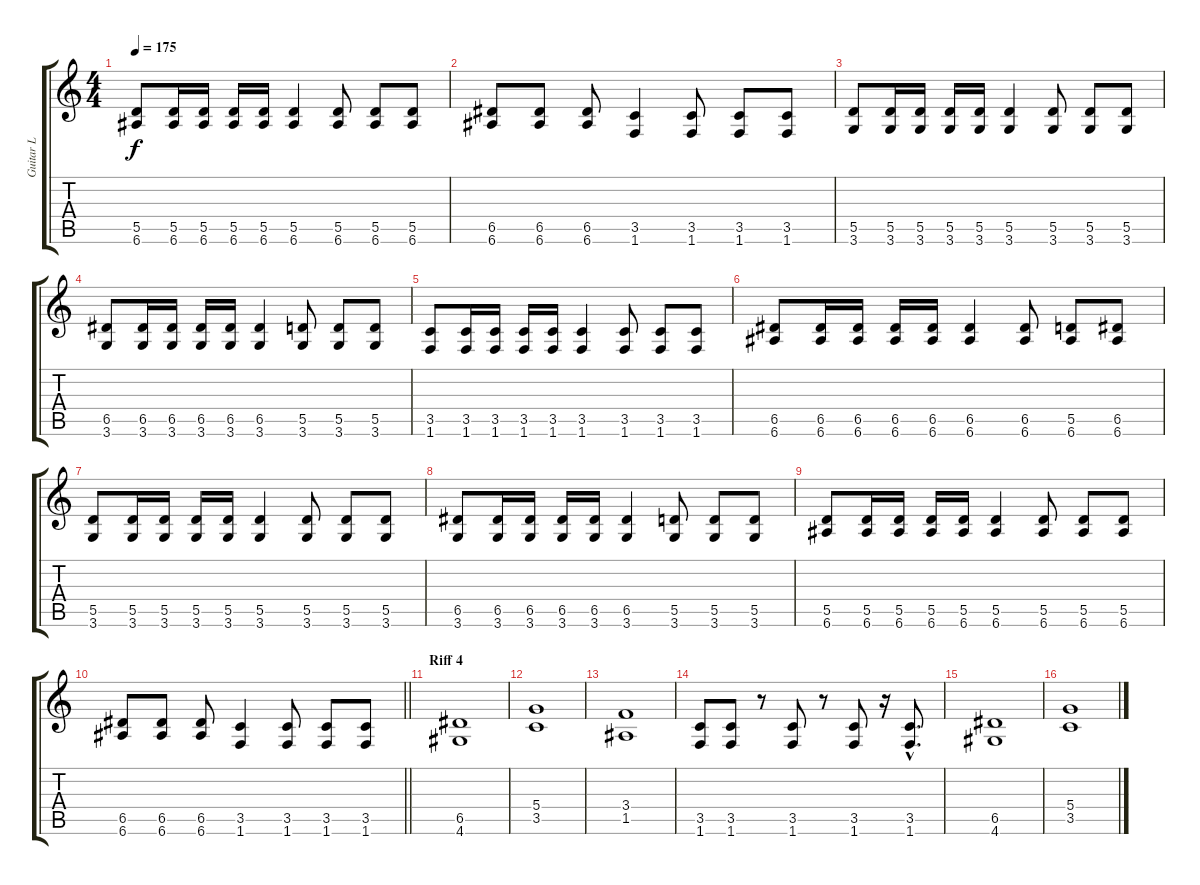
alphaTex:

\track ("Guitar L" "Guitar L") {instrument distortionguitar}
\staff {score tabs}
\tuning (E4 B3 G3 D3 A2 E2) {hide}
\ts (4 4)
\tempo 175
\clef g2
\ks c
(5.5 6.6).8{dy f} (5.5 6.6).16 (5.5 6.6).16 (5.5 6.6).16 (5.5 6.6).16 (5.5 6.6).4 (5.5 6.6).8 (5.5 6.6).8 (5.5 6.6).8 |
(6.5 6.6).8 (6.5 6.6).8 (6.5 6.6).8 (3.5 1.6).4 (3.5 1.6).8 (3.5 1.6).8 (3.5 1.6).8 |
(5.5 3.6).8 (5.5 3.6).16 (5.5 3.6).16 (5.5 3.6).16 (5.5 3.6).16 (5.5 3.6).4 (5.5 3.6).8 (5.5 3.6).8 (5.5 3.6).8 |
(6.5 3.6).8 (6.5 3.6).16 (6.5 3.6).16 (6.5 3.6).16 (6.5 3.6).16 (6.5 3.6).4 (5.5 3.6).8 (5.5 3.6).8 (5.5 3.6).8 |
(3.5 1.6).8 (3.5 1.6).16 (3.5 1.6).16 (3.5 1.6).16 (3.5 1.6).16 (3.5 1.6).4 (3.5 1.6).8 (3.5 1.6).8 (3.5 1.6).8 |
(6.5 6.6).8 (6.5 6.6).16 (6.5 6.6).16 (6.5 6.6).16 (6.5 6.6).16 (6.5 6.6).4 (6.5 6.6).8 (5.5 6.6).8 (6.5 6.6).8 |
(5.5 3.6).8 (5.5 3.6).16 (5.5 3.6).16 (5.5 3.6).16 (5.5 3.6).16 (5.5 3.6).4 (5.5 3.6).8 (5.5 3.6).8 (5.5 3.6).8 |
(6.5 3.6).8 (6.5 3.6).16 (6.5 3.6).16 (6.5 3.6).16 (6.5 3.6).16 (6.5 3.6).4 (5.5 3.6).8 (5.5 3.6).8 (5.5 3.6).8 |
(5.5 6.6).8 (5.5 6.6).16 (5.5 6.6).16 (5.5 6.6).16 (5.5 6.6).16 (5.5 6.6).4 (5.5 6.6).8 (5.5 6.6).8 (5.5 6.6).8 |
\barLineRight lightlight
(6.5 6.6).8 (6.5 6.6).8 (6.5 6.6).8 (3.5 1.6).4 (3.5 1.6).8 (3.5 1.6).8 (3.5 1.6).8 |
\section ("" "Riff 4")
(6.5 4.6).1 |
(5.4 3.5).1 |
(3.4 1.5).1 |
(3.5 1.6).8 (3.5 1.6).8 r.8 (3.5 1.6).8 r.8 (3.5 1.6).8 r.16 (3.5{hac} 1.6{hac}).8{d} |
(6.5 4.6).1 |
(5.4 3.5).1
